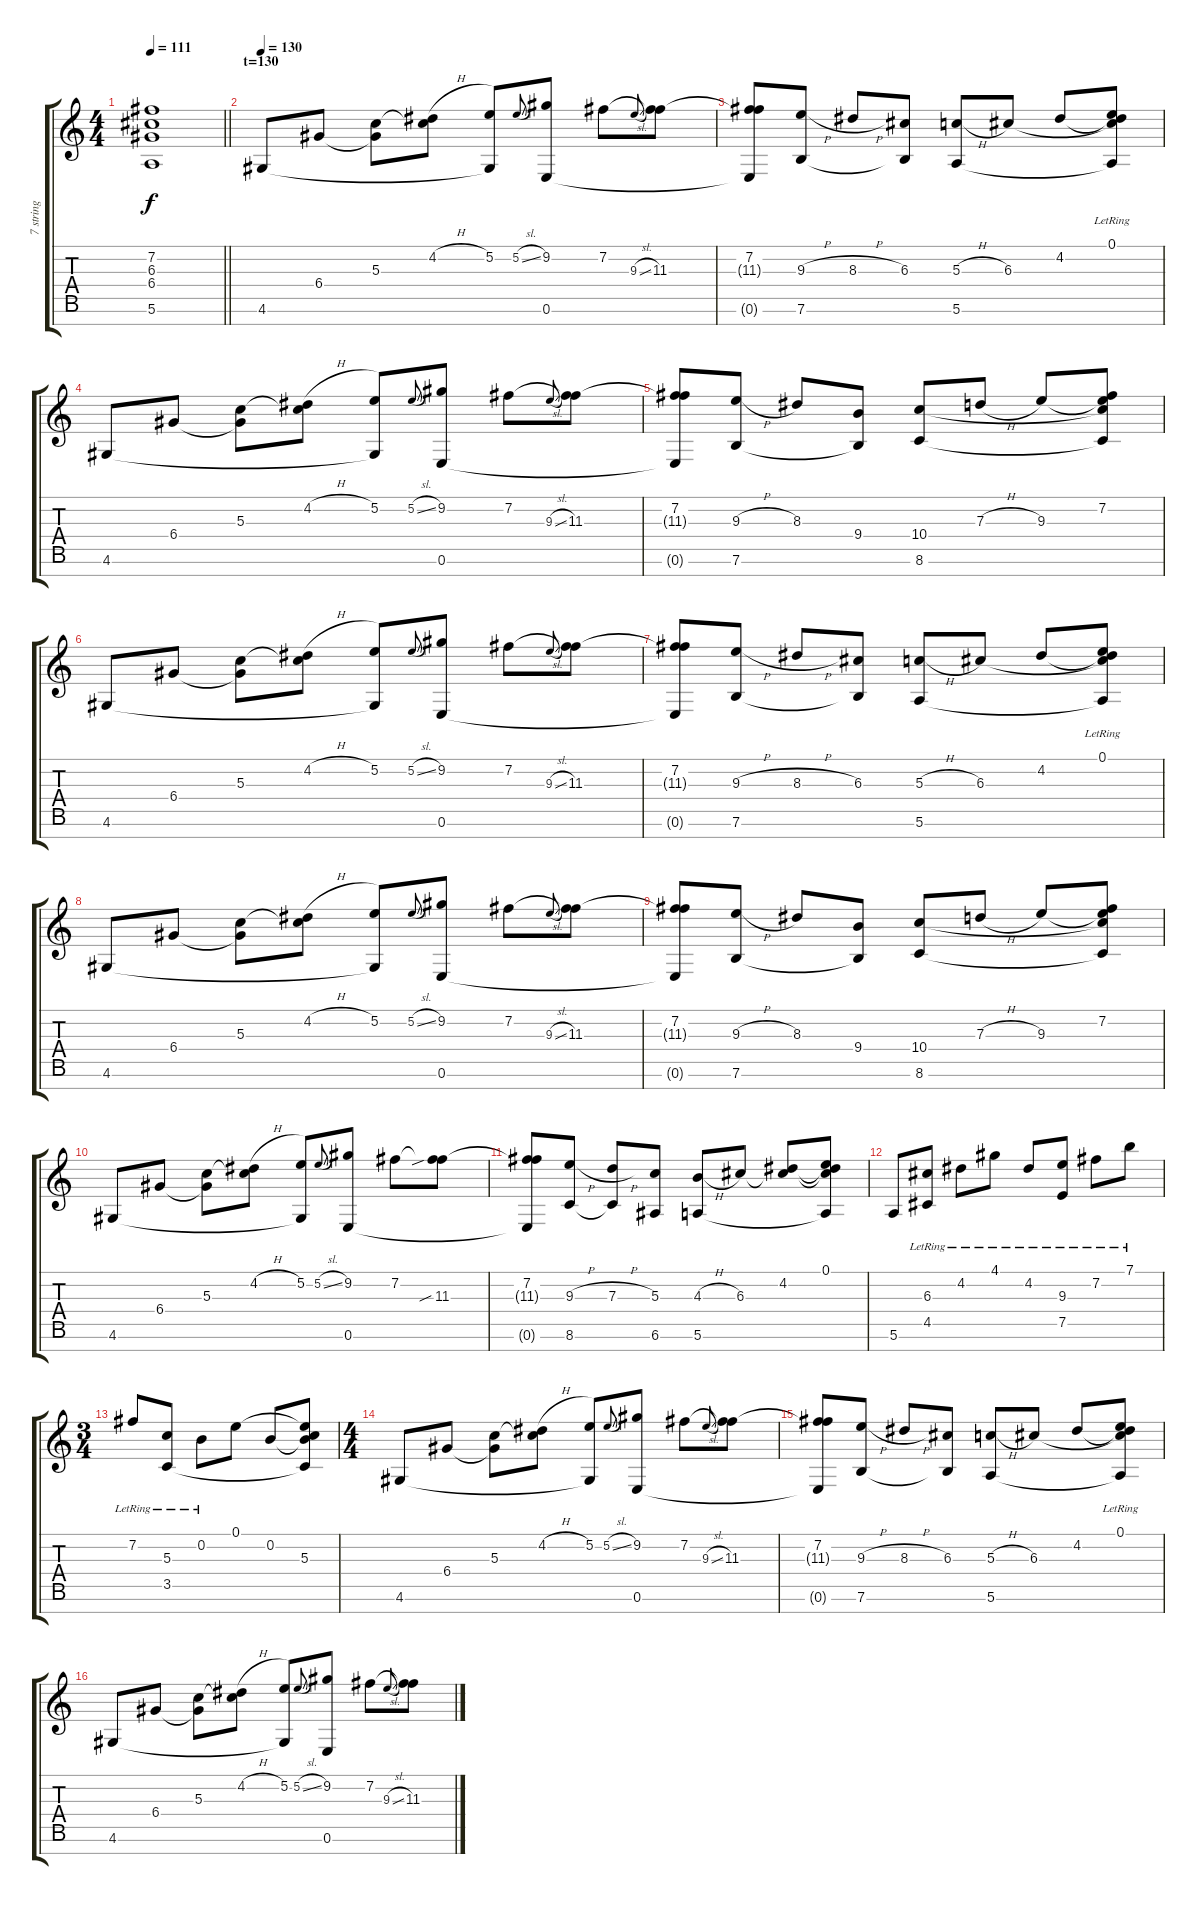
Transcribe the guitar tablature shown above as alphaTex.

\track ("7 string" "7 string") {instrument electricguitarjazz}
\staff {score tabs}
\tuning (E4 B3 G3 D3 A2 E2 B1) {hide}
\ts (4 4)
\tempo 111
\clef g2
\barLineRight lightlight
\ks c
(7.2{t} 6.3{t} 6.4{t} 5.6{t}).1{dy f} |
\section ("" "t=130")
\tempo 130
4.6.8{volume 8} 6.4.8 (5.3 6.4{t}).8 (4.2{h} 5.3{t}).8 (5.2 4.6{t}).8 5.2{sl}.8{gr onbeat} (9.2 0.6).8 7.2.8 9.3{sl}.8{gr onbeat} (7.2{t} 11.3).8 |
(7.2 11.3{t} 0.6{t}).8 (9.3{h} 7.6).8 8.3{h}.8 (6.3 7.6{t}).8 (5.3{h} 5.6).8 6.3.8 4.2.8 (0.1{lr} 4.2{t} 6.3{t} 5.6{t}).8 |
4.6.8 6.4.8 (5.3 6.4{t}).8 (4.2{h} 5.3{t}).8 (5.2 4.6{t}).8 5.2{sl}.8{gr onbeat} (9.2 0.6).8 7.2.8 9.3{sl}.8{gr onbeat} (7.2{t} 11.3).8 |
(7.2 11.3{t} 0.6{t}).8 (9.3{h} 7.6).8 8.3.8 (9.4 7.6{t}).8 (10.4 8.6).8 7.3{h}.8 9.3.8 (7.2 9.3{t} 10.4{t} 8.6{t}).8 |
4.6.8{volume 13} 6.4.8 (5.3 6.4{t}).8 (4.2{h} 5.3{t}).8 (5.2 4.6{t}).8 5.2{sl}.8{gr onbeat} (9.2 0.6).8 7.2.8 9.3{sl}.8{gr onbeat} (7.2{t} 11.3).8 |
(7.2 11.3{t} 0.6{t}).8 (9.3{h} 7.6).8 8.3{h}.8 (6.3 7.6{t}).8 (5.3{h} 5.6).8 6.3.8 4.2.8 (0.1{lr} 4.2{t} 6.3{t} 5.6{t}).8 |
4.6.8 6.4.8 (5.3 6.4{t}).8 (4.2{h} 5.3{t}).8 (5.2 4.6{t}).8 5.2{sl}.8{gr onbeat} (9.2 0.6).8 7.2.8 9.3{sl}.8{gr onbeat} (7.2{t} 11.3).8 |
(7.2 11.3{t} 0.6{t}).8 (9.3{h} 7.6).8 8.3.8 (9.4 7.6{t}).8 (10.4 8.6).8 7.3{h}.8 9.3.8 (7.2 9.3{t} 10.4{t} 8.6{t}).8 |
4.6.8 6.4.8 (5.3 6.4{t}).8 (4.2{h} 5.3{t}).8 (5.2 4.6{t}).8 5.2{sl}.8{gr onbeat} (9.2 0.6).8 7.2.8 (7.2{t} 11.3{sib}).8 |
(7.2 11.3{t} 0.6{t}).8 (9.3{h} 8.6).8 (7.3{h} 8.6{t}).8 (5.3 6.6).8 (4.3{h} 5.6).8 6.3.8 (4.2 6.3{t}).8 (0.1 4.2{t} 6.3{t} 5.6{t}).8 |
5.6.8 (6.3{lr} 4.5{lr}).8 4.2{lr}.8 4.1{lr}.8 4.2{lr}.8 (9.3{lr} 7.5{lr}).8 7.2{lr}.8 7.1{lr}.8 |
\ts (3 4)
7.2{lr}.8 (5.3{lr} 3.5).8 0.2{lr}.8 0.1.8 0.2.8 (0.1{t} 0.2{t} 5.3 3.5{t}).8 |
\ts (4 4)
4.6.8 6.4.8 (5.3 6.4{t}).8 (4.2{h} 5.3{t}).8 (5.2 4.6{t}).8 5.2{sl}.8{gr onbeat} (9.2 0.6).8 7.2.8 9.3{sl}.8{gr onbeat} (7.2{t} 11.3).8 |
(7.2 11.3{t} 0.6{t}).8 (9.3{h} 7.6).8 8.3{h}.8 (6.3 7.6{t}).8 (5.3{h} 5.6).8 6.3.8 4.2.8 (0.1{lr} 4.2{t} 6.3{t} 5.6{t}).8 |
4.6.8 6.4.8 (5.3 6.4{t}).8 (4.2{h} 5.3{t}).8 (5.2 4.6{t}).8 5.2{sl}.8{gr onbeat} (9.2 0.6).8 7.2.8 9.3{sl}.8{gr onbeat} (7.2{t} 11.3).8
